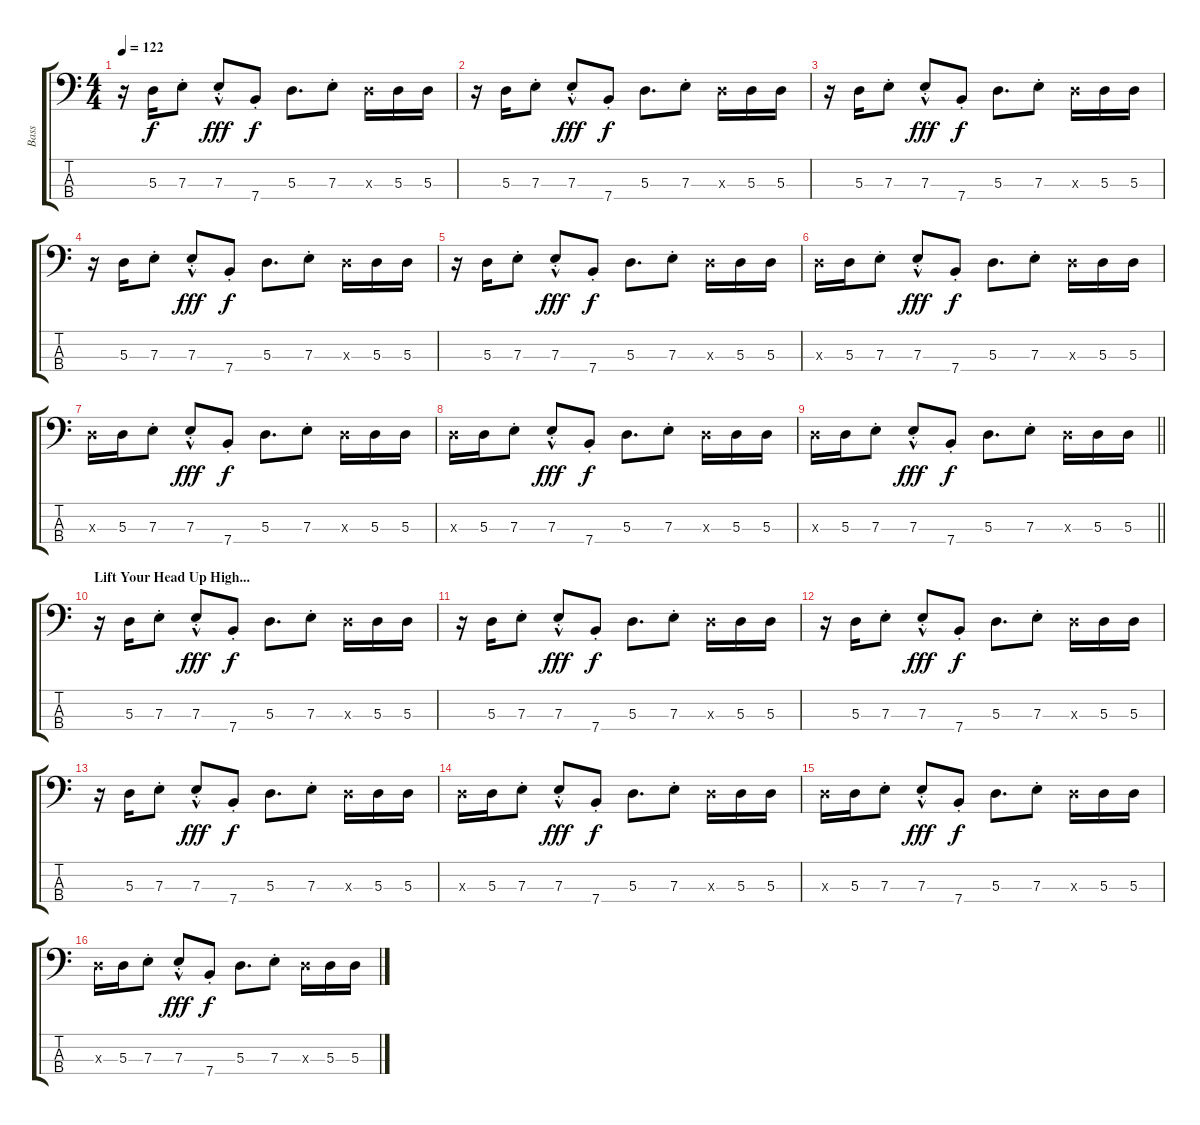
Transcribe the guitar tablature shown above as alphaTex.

\track ("Bass" "Bass") {instrument slapbass1}
\staff {score tabs}
\tuning (G2 D2 A1 E1) {hide}
\ts (4 4)
\tempo 122
\clef f4
\ks c
r.16{dy f} 5.3.16 7.3{st}.8 7.3{hac st}.8{dy fff} 7.4{st}.8{dy f} 5.3.8{d} 7.3{st}.8 5.3{x}.16 5.3.16 5.3.16 |
r.16 5.3.16 7.3{st}.8 7.3{hac st}.8{dy fff} 7.4{st}.8{dy f} 5.3.8{d} 7.3{st}.8 5.3{x}.16 5.3.16 5.3.16 |
r.16 5.3.16 7.3{st}.8 7.3{hac st}.8{dy fff} 7.4{st}.8{dy f} 5.3.8{d} 7.3{st}.8 5.3{x}.16 5.3.16 5.3.16 |
r.16 5.3.16 7.3{st}.8 7.3{hac st}.8{dy fff} 7.4{st}.8{dy f} 5.3.8{d} 7.3{st}.8 5.3{x}.16 5.3.16 5.3.16 |
r.16 5.3.16 7.3{st}.8 7.3{hac st}.8{dy fff} 7.4{st}.8{dy f} 5.3.8{d} 7.3{st}.8 5.3{x}.16 5.3.16 5.3.16 |
5.3{x}.16 5.3.16 7.3{st}.8 7.3{hac st}.8{dy fff} 7.4{st}.8{dy f} 5.3.8{d} 7.3{st}.8 5.3{x}.16 5.3.16 5.3.16 |
5.3{x}.16 5.3.16 7.3{st}.8 7.3{hac st}.8{dy fff} 7.4{st}.8{dy f} 5.3.8{d} 7.3{st}.8 5.3{x}.16 5.3.16 5.3.16 |
5.3{x}.16 5.3.16 7.3{st}.8 7.3{hac st}.8{dy fff} 7.4{st}.8{dy f} 5.3.8{d} 7.3{st}.8 5.3{x}.16 5.3.16 5.3.16 |
\barLineRight lightlight
5.3{x}.16 5.3.16 7.3{st}.8 7.3{hac st}.8{dy fff} 7.4{st}.8{dy f} 5.3.8{d} 7.3{st}.8 5.3{x}.16 5.3.16 5.3.16 |
\section ("" "Lift Your Head Up High...")
r.16 5.3.16 7.3{st}.8 7.3{hac st}.8{dy fff} 7.4{st}.8{dy f} 5.3.8{d} 7.3{st}.8 5.3{x}.16 5.3.16 5.3.16 |
r.16 5.3.16 7.3{st}.8 7.3{hac st}.8{dy fff} 7.4{st}.8{dy f} 5.3.8{d} 7.3{st}.8 5.3{x}.16 5.3.16 5.3.16 |
r.16 5.3.16 7.3{st}.8 7.3{hac st}.8{dy fff} 7.4{st}.8{dy f} 5.3.8{d} 7.3{st}.8 5.3{x}.16 5.3.16 5.3.16 |
r.16 5.3.16 7.3{st}.8 7.3{hac st}.8{dy fff} 7.4{st}.8{dy f} 5.3.8{d} 7.3{st}.8 5.3{x}.16 5.3.16 5.3.16 |
5.3{x}.16 5.3.16 7.3{st}.8 7.3{hac st}.8{dy fff} 7.4{st}.8{dy f} 5.3.8{d} 7.3{st}.8 5.3{x}.16 5.3.16 5.3.16 |
5.3{x}.16 5.3.16 7.3{st}.8 7.3{hac st}.8{dy fff} 7.4{st}.8{dy f} 5.3.8{d} 7.3{st}.8 5.3{x}.16 5.3.16 5.3.16 |
5.3{x}.16 5.3.16 7.3{st}.8 7.3{hac st}.8{dy fff} 7.4{st}.8{dy f} 5.3.8{d} 7.3{st}.8 5.3{x}.16 5.3.16 5.3.16
